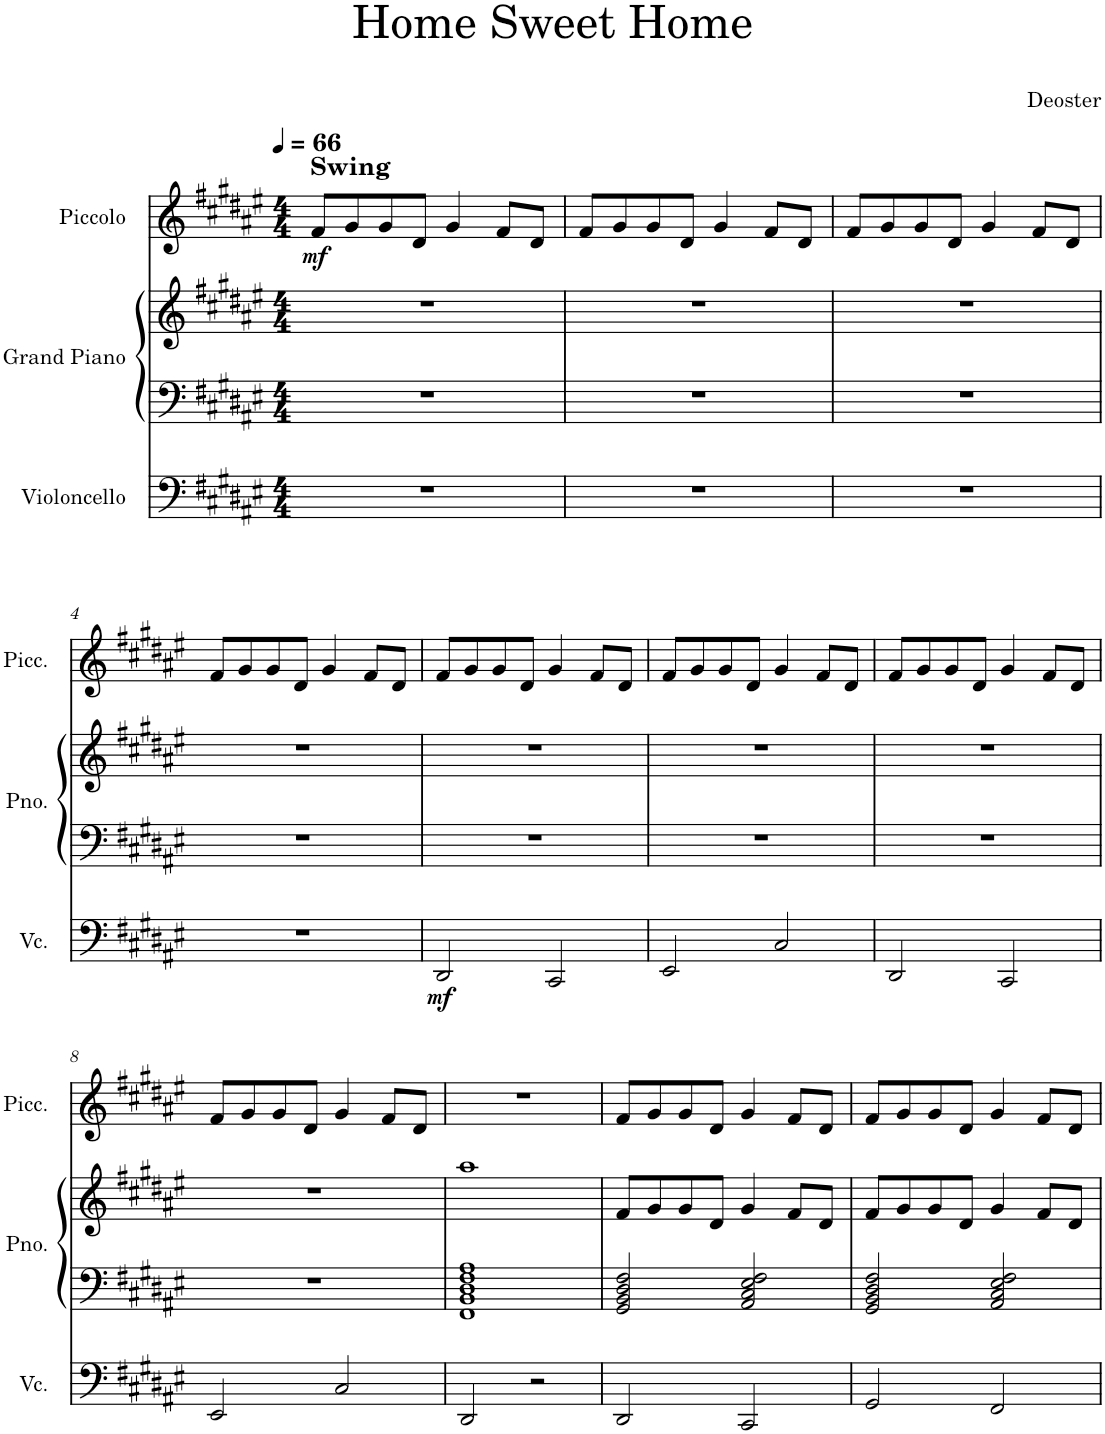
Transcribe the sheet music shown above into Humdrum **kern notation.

**kern	**dynam	**kern	**kern	**kern	**dynam
*part3	*part3	*part2	*part2	*part1	*part1
*staff4	*staff4	*staff3	*staff2	*staff1	*staff1
*I"Violoncello	*	*I"Grand Piano	*	*I"Piccolo	*
*I'Vc.	*	*I'Pno.	*	*I'Picc.	*
*clefF4	*	*clefF4	*clefG2	*clefG2	*
*	*	*	*	*Trd-7c-12	*
*k[f#c#g#d#a#e#]	*	*k[f#c#g#d#a#e#]	*k[f#c#g#d#a#e#]	*k[f#c#g#d#a#e#]	*
*M4/4	*	*M4/4	*M4/4	*M4/4	*
*MM66	*	*MM66	*MM66	*MM66	*
=1	=1	=1	=1	=1	=1
!	!	!	!	!LO:TX:a:B:t=Swing	!
!	!	!	!	!	!LO:DY:b
1r	.	1r	1r	8f#/L	mf
.	.	.	.	8g#/	.
.	.	.	.	8g#/	.
.	.	.	.	8d#/J	.
.	.	.	.	4g#/	.
.	.	.	.	8f#/L	.
.	.	.	.	8d#/J	.
=2	=2	=2	=2	=2	=2
1r	.	1r	1r	8f#/L	.
.	.	.	.	8g#/	.
.	.	.	.	8g#/	.
.	.	.	.	8d#/J	.
.	.	.	.	4g#/	.
.	.	.	.	8f#/L	.
.	.	.	.	8d#/J	.
=3	=3	=3	=3	=3	=3
1r	.	1r	1r	8f#/L	.
.	.	.	.	8g#/	.
.	.	.	.	8g#/	.
.	.	.	.	8d#/J	.
.	.	.	.	4g#/	.
.	.	.	.	8f#/L	.
.	.	.	.	8d#/J	.
!!LO:LB:g=z
=4	=4	=4	=4	=4	=4
1r	.	1r	1r	8f#/L	.
.	.	.	.	8g#/	.
.	.	.	.	8g#/	.
.	.	.	.	8d#/J	.
.	.	.	.	4g#/	.
.	.	.	.	8f#/L	.
.	.	.	.	8d#/J	.
=5	=5	=5	=5	=5	=5
!	!LO:DY:b	!	!	!	!
2DD#/	mf	1r	1r	8f#/L	.
.	.	.	.	8g#/	.
.	.	.	.	8g#/	.
.	.	.	.	8d#/J	.
2CC#/	.	.	.	4g#/	.
.	.	.	.	8f#/L	.
.	.	.	.	8d#/J	.
=6	=6	=6	=6	=6	=6
2EE#/	.	1r	1r	8f#/L	.
.	.	.	.	8g#/	.
.	.	.	.	8g#/	.
.	.	.	.	8d#/J	.
2C#/	.	.	.	4g#/	.
.	.	.	.	8f#/L	.
.	.	.	.	8d#/J	.
=7	=7	=7	=7	=7	=7
2DD#/	.	1r	1r	8f#/L	.
.	.	.	.	8g#/	.
.	.	.	.	8g#/	.
.	.	.	.	8d#/J	.
2CC#/	.	.	.	4g#/	.
.	.	.	.	8f#/L	.
.	.	.	.	8d#/J	.
!!LO:LB:g=z
=8	=8	=8	=8	=8	=8
2EE#/	.	1r	1r	8f#/L	.
.	.	.	.	8g#/	.
.	.	.	.	8g#/	.
.	.	.	.	8d#/J	.
2C#/	.	.	.	4g#/	.
.	.	.	.	8f#/L	.
.	.	.	.	8d#/J	.
=9	=9	=9	=9	=9	=9
2DD#/	.	1FF# 1BB 1D# 1F# 1A#	1aa#	1r	.
2r	.	.	.	.	.
=10	=10	=10	=10	=10	=10
2DD#/	.	2GG#/ 2BB/ 2D#/ 2F#/	8f#/L	8f#/L	.
.	.	.	8g#/	8g#/	.
.	.	.	8g#/	8g#/	.
.	.	.	8d#/J	8d#/J	.
2CC#/	.	2AA#/ 2C#/ 2E#/ 2F#/	4g#/	4g#/	.
.	.	.	8f#/L	8f#/L	.
.	.	.	8d#/J	8d#/J	.
=11	=11	=11	=11	=11	=11
2GG#/	.	2GG#/ 2BB/ 2D#/ 2F#/	8f#/L	8f#/L	.
.	.	.	8g#/	8g#/	.
.	.	.	8g#/	8g#/	.
.	.	.	8d#/J	8d#/J	.
2FF#/	.	2AA#/ 2C#/ 2E#/ 2F#/	4g#/	4g#/	.
.	.	.	8f#/L	8f#/L	.
.	.	.	8d#/J	8d#/J	.
=	=	=	=	=	=
*-	*-	*-	*-	*-	*-
